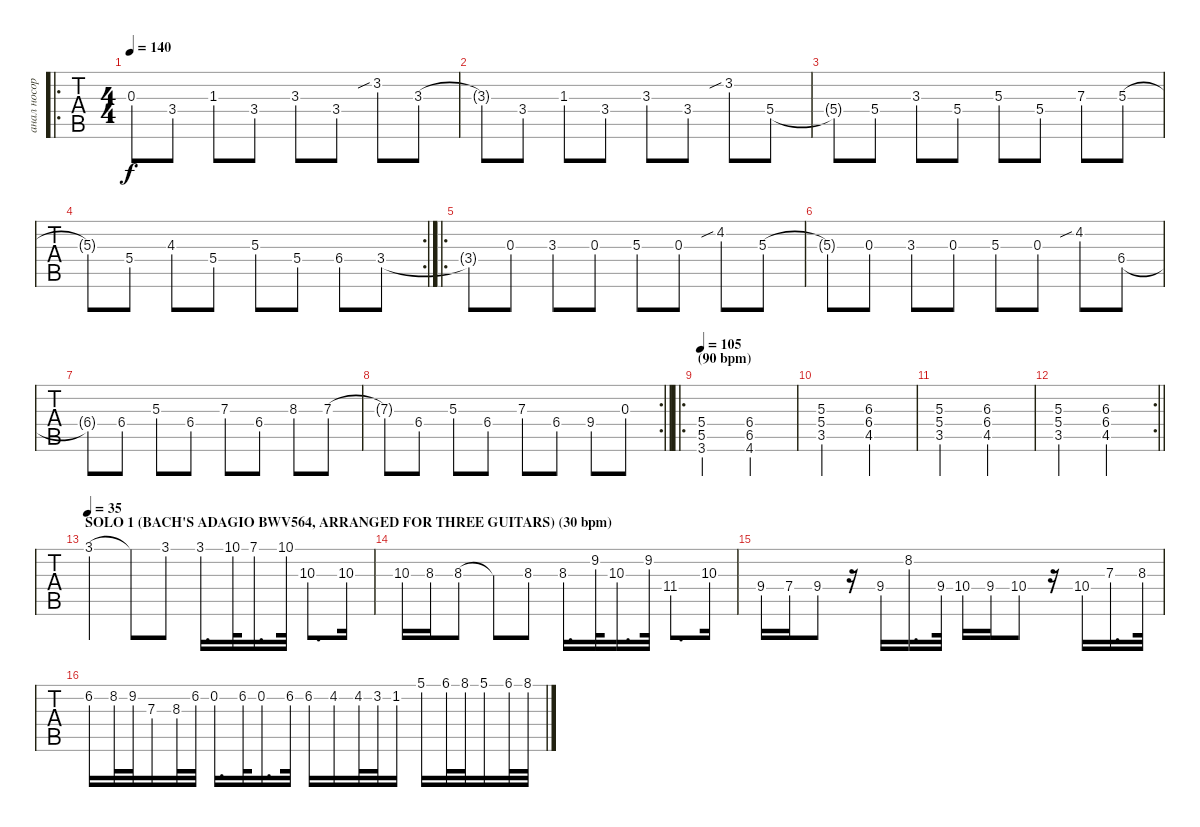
\track ("анал носорог" "анал носор") {instrument distortionguitar}
\staff {tabs}
\tuning (C4 G3 Eb3 Bb2 F2 C2) {hide}
\ro
\ts (4 4)
\tempo 140
\clef g2
\ks cminor
0.3{t}.8{dy f} 3.4.8 1.3.8 3.4.8 3.3.8 3.4.8 3.2{sib}.8 3.3.8 |
3.3{t}.8 3.4.8 1.3.8 3.4.8 3.3.8 3.4.8 3.2{sib}.8 5.4.8 |
5.4{t}.8 5.4.8 3.3.8 5.4.8 5.3.8 5.4.8 7.3.8 5.3.8 |
\rc 2
5.3{t}.8 5.4.8 4.3.8 5.4.8 5.3.8 5.4.8 6.4.8 3.4.8 |
\ro
3.4{t}.8 0.3.8 3.3.8 0.3.8 5.3.8 0.3.8 4.2{sib}.8 5.3.8 |
5.3{t}.8 0.3.8 3.3.8 0.3.8 5.3.8 0.3.8 4.2{sib}.8 6.4.8 |
6.4{t}.8 6.4.8 5.3.8 6.4.8 7.3.8 6.4.8 8.3.8 7.3.8 |
\rc 2
\barLineRight lightlight
7.3{t}.8 6.4.8 5.3.8 6.4.8 7.3.8 6.4.8 9.4.8 0.3.8 |
\ro
\section ("" "(90 bpm)")
\tempo 105
(5.4 5.5 3.6).2 (6.4 6.5 4.6).2 |
(5.3 5.4 3.5).2 (6.3 6.4 4.5).2 |
(5.3 5.4 3.5).2 (6.3 6.4 4.5).2 |
\rc 2
\barLineRight lightlight
(5.3 5.4 3.5).2 (6.3 6.4 4.5).2 |
\section ("" "SOLO 1 (BACH'S ADAGIO BWV564, ARRANGED FOR THREE GUITARS) (30 bpm)")
\tempo 35
3.1.4 3.1{t}.8 3.1.8 3.1.16{d} 10.1.32 7.1.16{d} 10.1.32 10.3.8{d} 10.3.16 |
10.3.16 8.3.16 8.3.8 8.3{t}.8 8.3.8 8.3.16{d} 9.2.32 10.3.16{d} 9.2.32 11.4.8{d} 10.3.16 |
9.4.16 7.4.16 9.4.8 r.16 9.4.16 8.2.16{d} 9.4.32 10.4.16 9.4.16 10.4.8 r.16 10.4.16 7.3.16{d} 8.3.32 |
6.2.16 8.2.32 9.2.32 7.3.16 8.3.32 6.2.32 0.2.16{d} 6.2.32 0.2.16{d} 6.2.32 6.2.16 4.2.16 4.2.32 3.2.32 1.2.16 5.1.16 6.1.32 8.1.32 5.1.16 6.1.32 8.1.32
